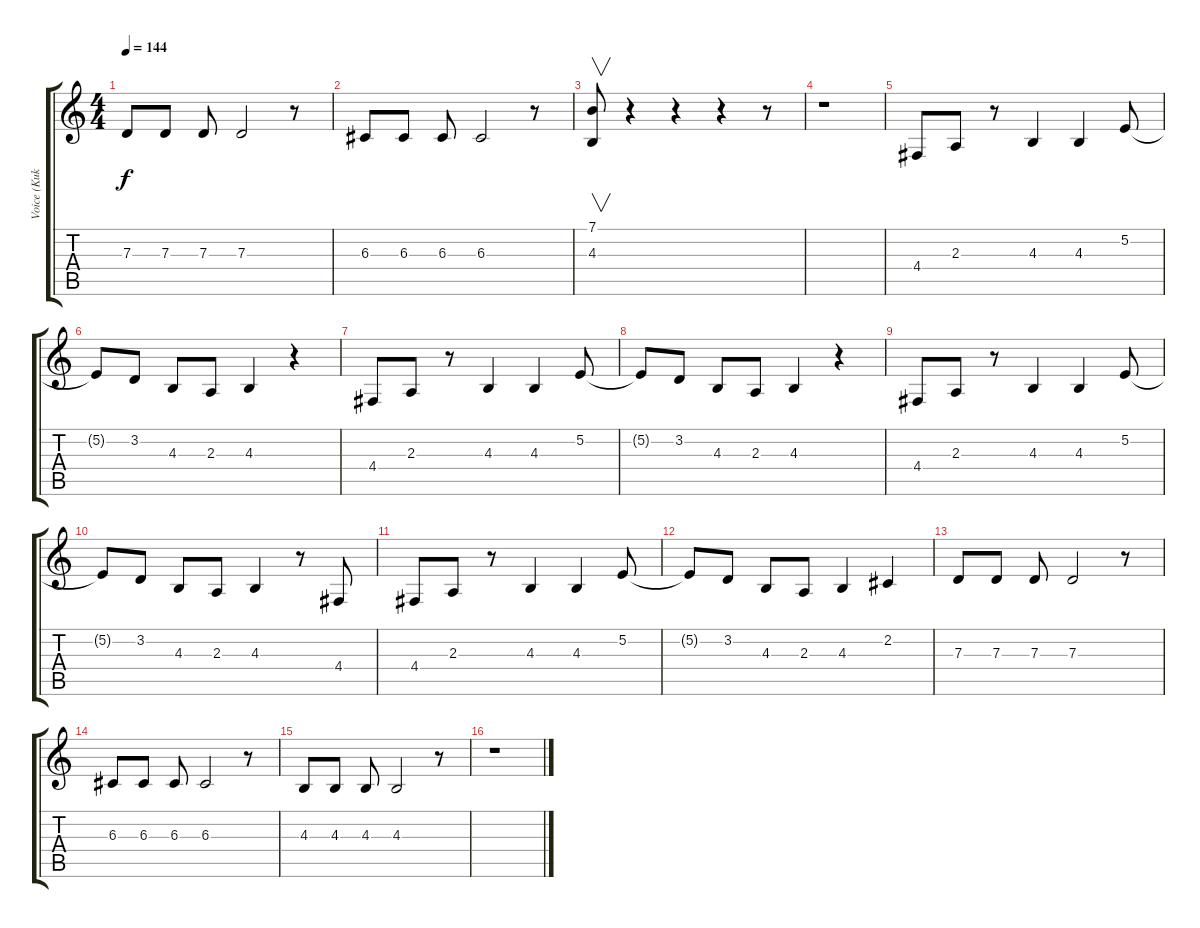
\track ("Voice (Kuko)" "Voice (Kuk") {instrument lead8bassandlead}
\staff {score tabs}
\tuning (E4 B3 G3 D3 A2 E2) {hide}
\ts (4 4)
\tempo 144
\clef g2
\ks c
7.3.8{dy f} 7.3.8 7.3.8 7.3.2 r.8 |
6.3.8 6.3.8 6.3.8 6.3.2 r.8 |
(7.1 4.3).8{v} r.4 r.4 r.4 r.8 |
r.1 |
4.4.8 2.3.8 r.8 4.3.4 4.3.4 5.2.8 |
5.2{t}.8 3.2.8 4.3.8 2.3.8 4.3.4 r.4 |
4.4.8 2.3.8 r.8 4.3.4 4.3.4 5.2.8 |
5.2{t}.8 3.2.8 4.3.8 2.3.8 4.3.4 r.4 |
4.4.8 2.3.8 r.8 4.3.4 4.3.4 5.2.8 |
5.2{t}.8 3.2.8 4.3.8 2.3.8 4.3.4 r.8 4.4.8 |
4.4.8 2.3.8 r.8 4.3.4 4.3.4 5.2.8 |
5.2{t}.8 3.2.8 4.3.8 2.3.8 4.3.4 2.2.4 |
7.3.8 7.3.8 7.3.8 7.3.2 r.8 |
6.3.8 6.3.8 6.3.8 6.3.2 r.8 |
4.3.8 4.3.8 4.3.8 4.3.2 r.8 |
r.1
